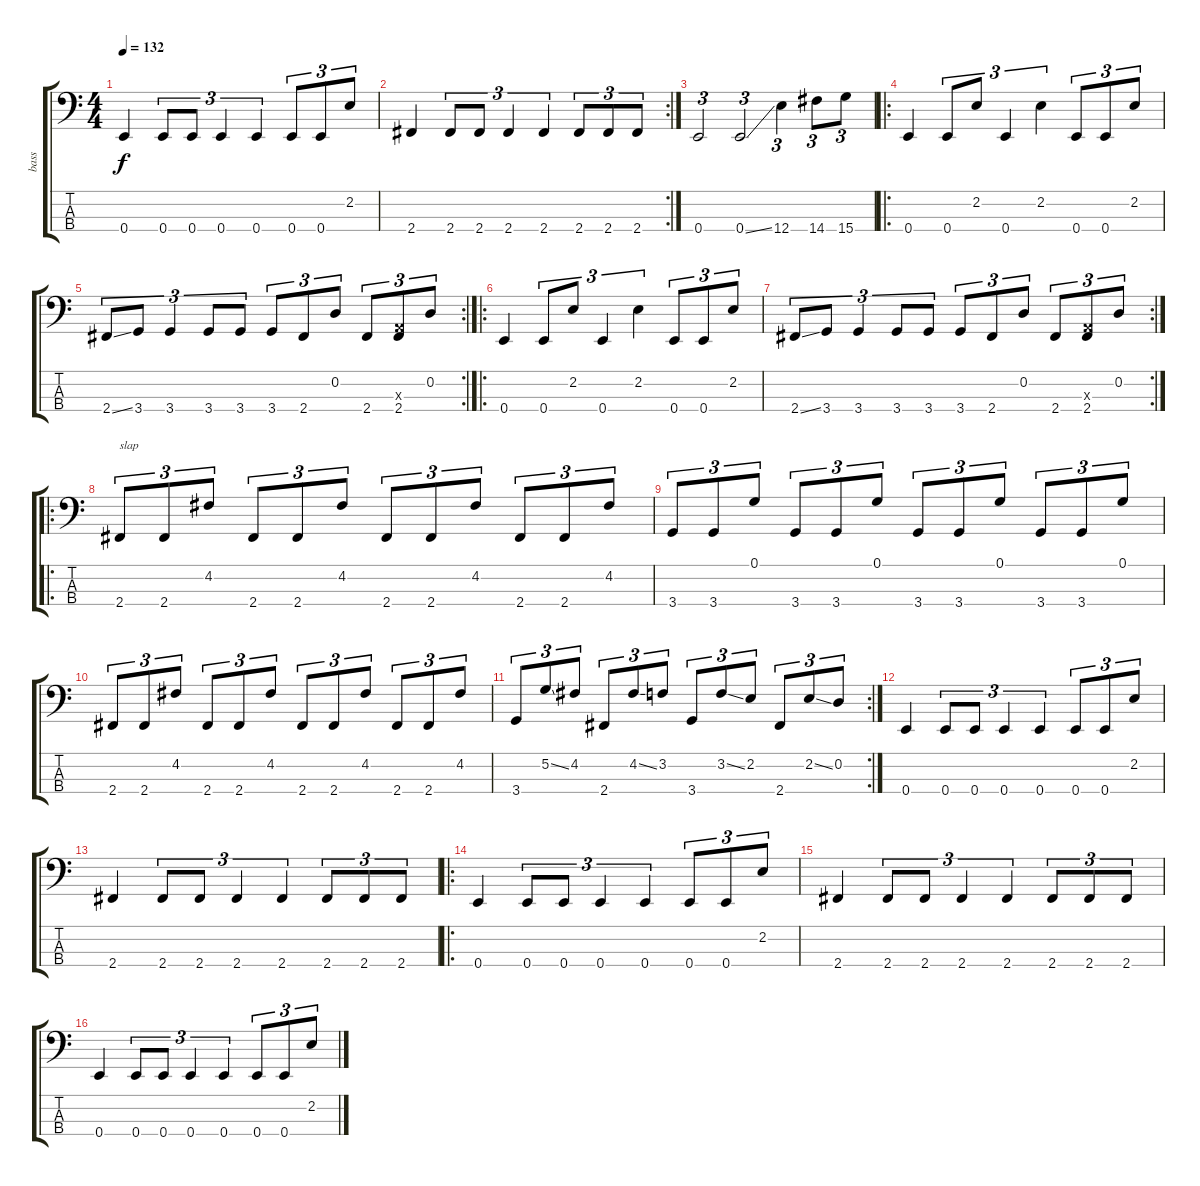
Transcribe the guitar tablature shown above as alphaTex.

\track ("bass" "bass") {instrument electricbassfinger}
\staff {score tabs}
\tuning (G2 D2 A1 E1) {hide}
\ts (4 4)
\tempo 132
\clef f4
\ks c
0.4.4{dy f instrument electricbassfinger} 0.4.8{tu (3 2)} 0.4.8{tu (3 2)} 0.4.4{tu (3 2)} 0.4.4{tu (3 2)} 0.4.8{tu (3 2)} 0.4.8{tu (3 2)} 2.2.8{tu (3 2)} |
\rc 2
2.4.4 2.4.8{tu (3 2)} 2.4.8{tu (3 2)} 2.4.4{tu (3 2)} 2.4.4{tu (3 2)} 2.4.8{tu (3 2)} 2.4.8{tu (3 2)} 2.4.8{tu (3 2)} |
0.4.2{tu (3 2)} 0.4{ss}.2{tu (3 2)} 12.4.4{tu (3 2)} 14.4.8{tu (3 2)} 15.4.8{tu (3 2)} |
\ro
0.4.4 0.4.8{tu (3 2)} 2.2.8{tu (3 2)} 0.4.4{tu (3 2)} 2.2.4{tu (3 2)} 0.4.8{tu (3 2)} 0.4.8{tu (3 2)} 2.2.8{tu (3 2)} |
\rc 2
2.4{ss}.8{tu (3 2)} 3.4.8{tu (3 2)} 3.4.4{tu (3 2)} 3.4.8{tu (3 2)} 3.4.8{tu (3 2)} 3.4.8{tu (3 2)} 2.4.8{tu (3 2)} 0.2.8{tu (3 2)} 2.4.8{tu (3 2)} (0.3{x} 2.4).8{tu (3 2)} 0.2.8{tu (3 2)} |
\ro
0.4.4 0.4.8{tu (3 2)} 2.2.8{tu (3 2)} 0.4.4{tu (3 2)} 2.2.4{tu (3 2)} 0.4.8{tu (3 2)} 0.4.8{tu (3 2)} 2.2.8{tu (3 2)} |
\rc 2
2.4{ss}.8{tu (3 2)} 3.4.8{tu (3 2)} 3.4.4{tu (3 2)} 3.4.8{tu (3 2)} 3.4.8{tu (3 2)} 3.4.8{tu (3 2)} 2.4.8{tu (3 2)} 0.2.8{tu (3 2)} 2.4.8{tu (3 2)} (0.3{x} 2.4).8{tu (3 2)} 0.2.8{tu (3 2)} |
\ro
2.4.8{tu (3 2) txt "slap" instrument slapbass1} 2.4.8{tu (3 2)} 4.2.8{tu (3 2)} 2.4.8{tu (3 2)} 2.4.8{tu (3 2)} 4.2.8{tu (3 2)} 2.4.8{tu (3 2)} 2.4.8{tu (3 2)} 4.2.8{tu (3 2)} 2.4.8{tu (3 2)} 2.4.8{tu (3 2)} 4.2.8{tu (3 2)} |
3.4.8{tu (3 2)} 3.4.8{tu (3 2)} 0.1.8{tu (3 2)} 3.4.8{tu (3 2)} 3.4.8{tu (3 2)} 0.1.8{tu (3 2)} 3.4.8{tu (3 2)} 3.4.8{tu (3 2)} 0.1.8{tu (3 2)} 3.4.8{tu (3 2)} 3.4.8{tu (3 2)} 0.1.8{tu (3 2)} |
2.4.8{tu (3 2)} 2.4.8{tu (3 2)} 4.2.8{tu (3 2)} 2.4.8{tu (3 2)} 2.4.8{tu (3 2)} 4.2.8{tu (3 2)} 2.4.8{tu (3 2)} 2.4.8{tu (3 2)} 4.2.8{tu (3 2)} 2.4.8{tu (3 2)} 2.4.8{tu (3 2)} 4.2.8{tu (3 2)} |
\rc 2
3.4.8{tu (3 2)} 5.2{ss}.8{tu (3 2)} 4.2.8{tu (3 2)} 2.4.8{tu (3 2)} 4.2{ss}.8{tu (3 2)} 3.2.8{tu (3 2)} 3.4.8{tu (3 2)} 3.2{ss}.8{tu (3 2)} 2.2.8{tu (3 2)} 2.4.8{tu (3 2)} 2.2{ss}.8{tu (3 2)} 0.2.8{tu (3 2)} |
0.4.4{instrument electricbassfinger} 0.4.8{tu (3 2)} 0.4.8{tu (3 2)} 0.4.4{tu (3 2)} 0.4.4{tu (3 2)} 0.4.8{tu (3 2)} 0.4.8{tu (3 2)} 2.2.8{tu (3 2)} |
2.4.4 2.4.8{tu (3 2)} 2.4.8{tu (3 2)} 2.4.4{tu (3 2)} 2.4.4{tu (3 2)} 2.4.8{tu (3 2)} 2.4.8{tu (3 2)} 2.4.8{tu (3 2)} |
\ro
0.4.4 0.4.8{tu (3 2)} 0.4.8{tu (3 2)} 0.4.4{tu (3 2)} 0.4.4{tu (3 2)} 0.4.8{tu (3 2)} 0.4.8{tu (3 2)} 2.2.8{tu (3 2)} |
2.4.4 2.4.8{tu (3 2)} 2.4.8{tu (3 2)} 2.4.4{tu (3 2)} 2.4.4{tu (3 2)} 2.4.8{tu (3 2)} 2.4.8{tu (3 2)} 2.4.8{tu (3 2)} |
0.4.4 0.4.8{tu (3 2)} 0.4.8{tu (3 2)} 0.4.4{tu (3 2)} 0.4.4{tu (3 2)} 0.4.8{tu (3 2)} 0.4.8{tu (3 2)} 2.2.8{tu (3 2)}
